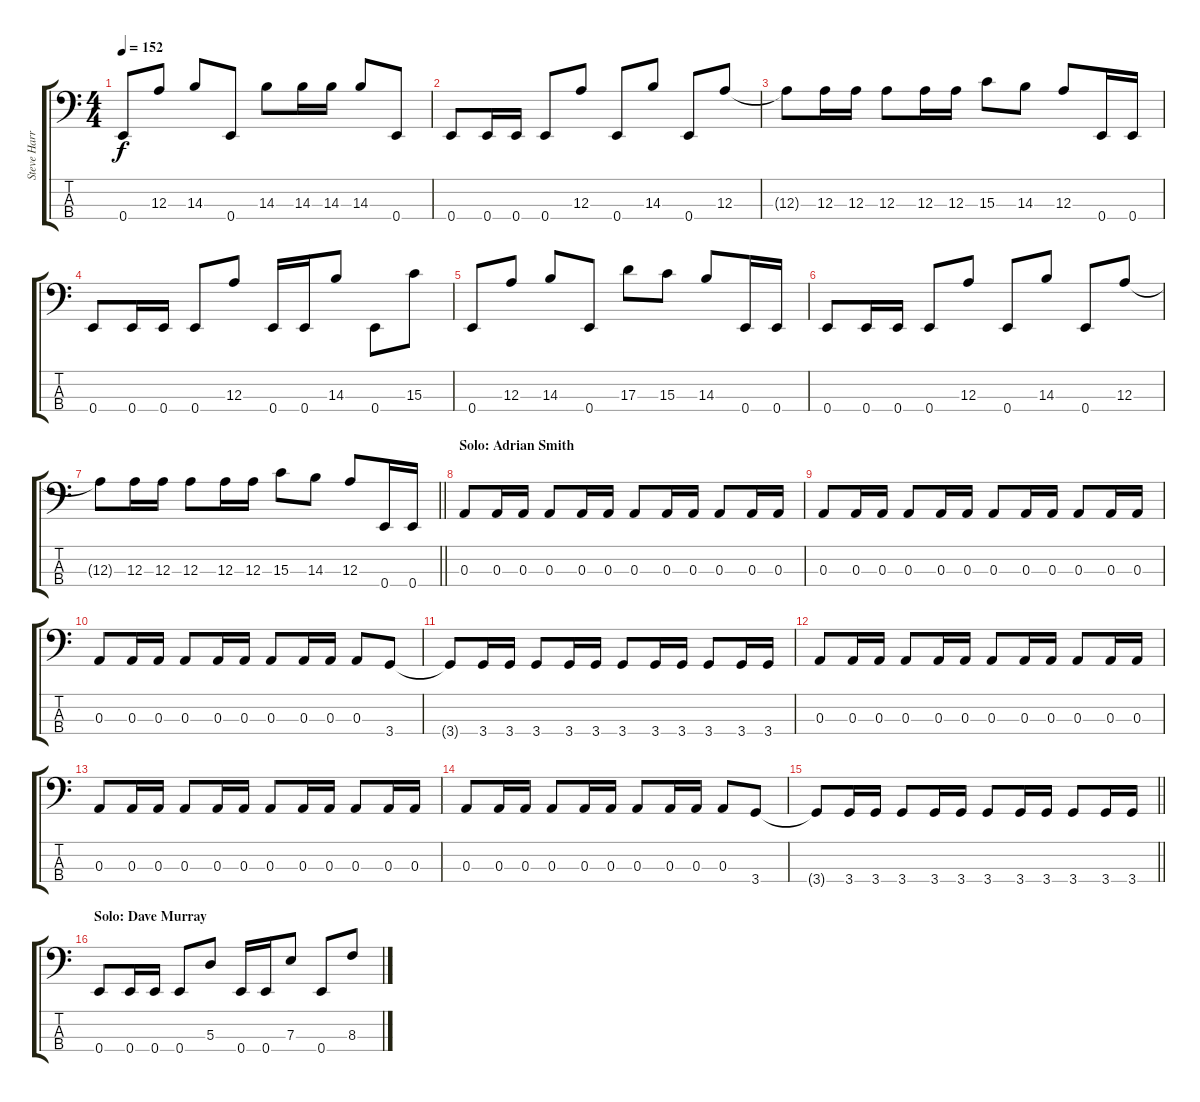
\track ("Steve Harris" "Steve Harr") {instrument electricbassfinger}
\staff {score tabs}
\tuning (G2 D2 A1 E1) {hide}
\ts (4 4)
\tempo 152
\clef f4
\ks c
0.4.8{dy f} 12.3.8 14.3.8 0.4.8 14.3.8 14.3.16 14.3.16 14.3.8 0.4.8 |
0.4.8 0.4.16 0.4.16 0.4.8 12.3.8 0.4.8 14.3.8 0.4.8 12.3.8 |
12.3{t}.8 12.3.16 12.3.16 12.3.8 12.3.16 12.3.16 15.3.8 14.3.8 12.3.8 0.4.16 0.4.16 |
0.4.8 0.4.16 0.4.16 0.4.8 12.3.8 0.4.16 0.4.16 14.3.8 0.4.8 15.3.8 |
0.4.8 12.3.8 14.3.8 0.4.8 17.3.8 15.3.8 14.3.8 0.4.16 0.4.16 |
0.4.8 0.4.16 0.4.16 0.4.8 12.3.8 0.4.8 14.3.8 0.4.8 12.3.8 |
\barLineRight lightlight
12.3{t}.8 12.3.16 12.3.16 12.3.8 12.3.16 12.3.16 15.3.8 14.3.8 12.3.8 0.4.16 0.4.16 |
\section ("" "Solo: Adrian Smith")
0.3.8 0.3.16 0.3.16 0.3.8 0.3.16 0.3.16 0.3.8 0.3.16 0.3.16 0.3.8 0.3.16 0.3.16 |
0.3.8 0.3.16 0.3.16 0.3.8 0.3.16 0.3.16 0.3.8 0.3.16 0.3.16 0.3.8 0.3.16 0.3.16 |
0.3.8 0.3.16 0.3.16 0.3.8 0.3.16 0.3.16 0.3.8 0.3.16 0.3.16 0.3.8 3.4.8 |
3.4{t}.8 3.4.16 3.4.16 3.4.8 3.4.16 3.4.16 3.4.8 3.4.16 3.4.16 3.4.8 3.4.16 3.4.16 |
0.3.8 0.3.16 0.3.16 0.3.8 0.3.16 0.3.16 0.3.8 0.3.16 0.3.16 0.3.8 0.3.16 0.3.16 |
0.3.8 0.3.16 0.3.16 0.3.8 0.3.16 0.3.16 0.3.8 0.3.16 0.3.16 0.3.8 0.3.16 0.3.16 |
0.3.8 0.3.16 0.3.16 0.3.8 0.3.16 0.3.16 0.3.8 0.3.16 0.3.16 0.3.8 3.4.8 |
\barLineRight lightlight
3.4{t}.8 3.4.16 3.4.16 3.4.8 3.4.16 3.4.16 3.4.8 3.4.16 3.4.16 3.4.8 3.4.16 3.4.16 |
\section ("" "Solo: Dave Murray")
0.4.8 0.4.16 0.4.16 0.4.8 5.3.8 0.4.16 0.4.16 7.3.8 0.4.8 8.3.8
